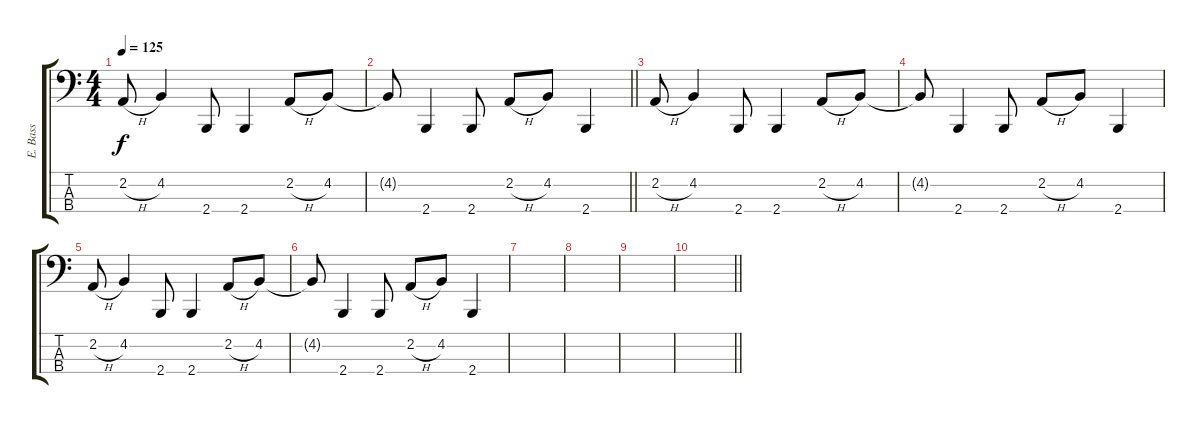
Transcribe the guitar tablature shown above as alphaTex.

\track ("E. Bass" "E. Bass") {instrument electricbasspick}
\staff {score tabs}
\tuning (C2 G1 D1 A0) {hide}
\ts (4 4)
\tempo 125
\clef f4
\ks c
2.2{h}.8{dy f} 4.2.4 2.4.8 2.4.4 2.2{h}.8 4.2.8 |
\barLineRight lightlight
4.2{t}.8 2.4.4 2.4.8 2.2{h}.8 4.2.8 2.4.4 |
2.2{h}.8 4.2.4 2.4.8 2.4.4 2.2{h}.8 4.2.8 |
4.2{t}.8 2.4.4 2.4.8 2.2{h}.8 4.2.8 2.4.4 |
2.2{h}.8 4.2.4 2.4.8 2.4.4 2.2{h}.8 4.2.8 |
4.2{t}.8 2.4.4 2.4.8 2.2{h}.8 4.2.8 2.4.4 |
|
|
|
\barLineRight lightlight
